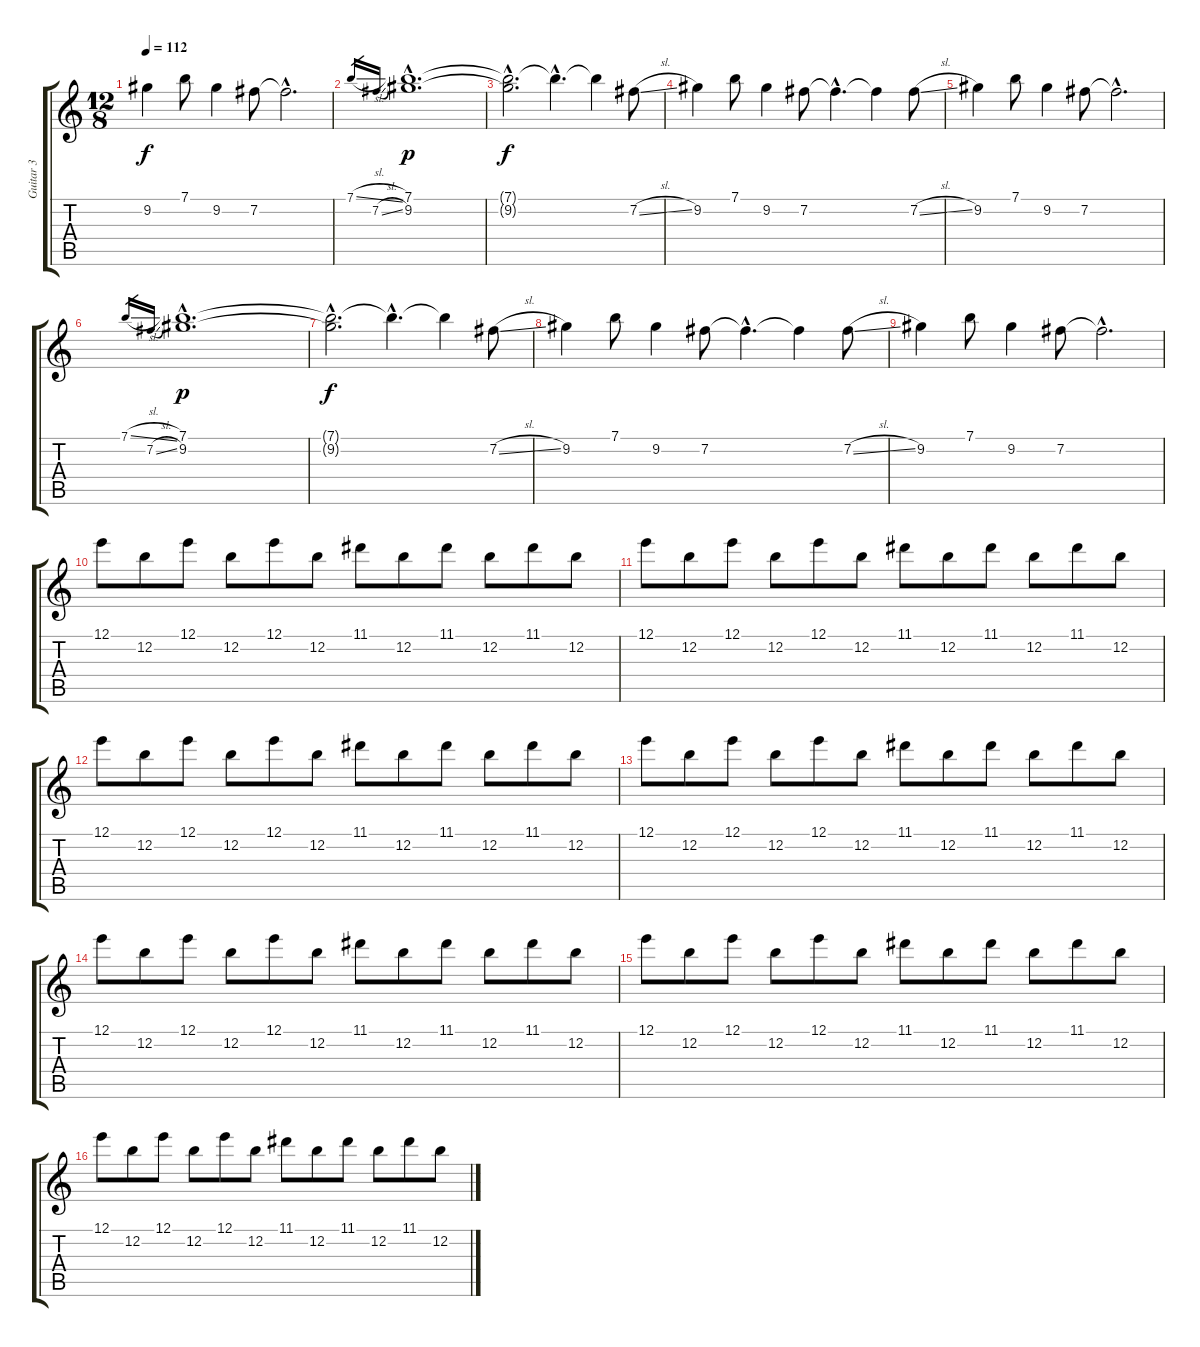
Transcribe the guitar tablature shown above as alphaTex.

\track ("Guitar 3" "Guitar 3") {instrument distortionguitar}
\staff {score tabs}
\tuning (E4 B3 G3 D3 A2 E2) {hide}
\ts (12 8)
\tempo 112
\clef g2
\ks c
9.2.4{dy f} 7.1.8 9.2.4 7.2.8 7.2{hac t}.2{d} |
7.1{sl}.16{gr} 7.2{sl}.16{gr} (7.1{hac} 9.2{hac}).1{d dy p} |
(7.1{hac t} 9.2{hac t}).2{d dy f} 7.1{hac t}.4{d} 7.1{t}.4 7.2{sl}.8 |
9.2.4 7.1.8 9.2.4 7.2.8 7.2{hac t}.4{d} 7.2{t}.4 7.2{sl}.8 |
9.2.4 7.1.8 9.2.4 7.2.8 7.2{hac t}.2{d} |
7.1{sl}.16{gr} 7.2{sl}.16{gr} (7.1{hac} 9.2{hac}).1{d dy p} |
(7.1{hac t} 9.2{hac t}).2{d dy f} 7.1{hac t}.4{d} 7.1{t}.4 7.2{sl}.8 |
9.2.4 7.1.8 9.2.4 7.2.8 7.2{hac t}.4{d} 7.2{t}.4 7.2{sl}.8 |
9.2.4 7.1.8 9.2.4 7.2.8 7.2{hac t}.2{d} |
12.1.8 12.2.8 12.1.8 12.2.8 12.1.8 12.2.8 11.1.8 12.2.8 11.1.8 12.2.8 11.1.8 12.2.8 |
12.1.8 12.2.8 12.1.8 12.2.8 12.1.8 12.2.8 11.1.8 12.2.8 11.1.8 12.2.8 11.1.8 12.2.8 |
12.1.8 12.2.8 12.1.8 12.2.8 12.1.8 12.2.8 11.1.8 12.2.8 11.1.8 12.2.8 11.1.8 12.2.8 |
12.1.8 12.2.8 12.1.8 12.2.8 12.1.8 12.2.8 11.1.8 12.2.8 11.1.8 12.2.8 11.1.8 12.2.8 |
12.1.8 12.2.8 12.1.8 12.2.8 12.1.8 12.2.8 11.1.8 12.2.8 11.1.8 12.2.8 11.1.8 12.2.8 |
12.1.8 12.2.8 12.1.8 12.2.8 12.1.8 12.2.8 11.1.8 12.2.8 11.1.8 12.2.8 11.1.8 12.2.8 |
12.1.8 12.2.8 12.1.8 12.2.8 12.1.8 12.2.8 11.1.8 12.2.8 11.1.8 12.2.8 11.1.8 12.2.8
